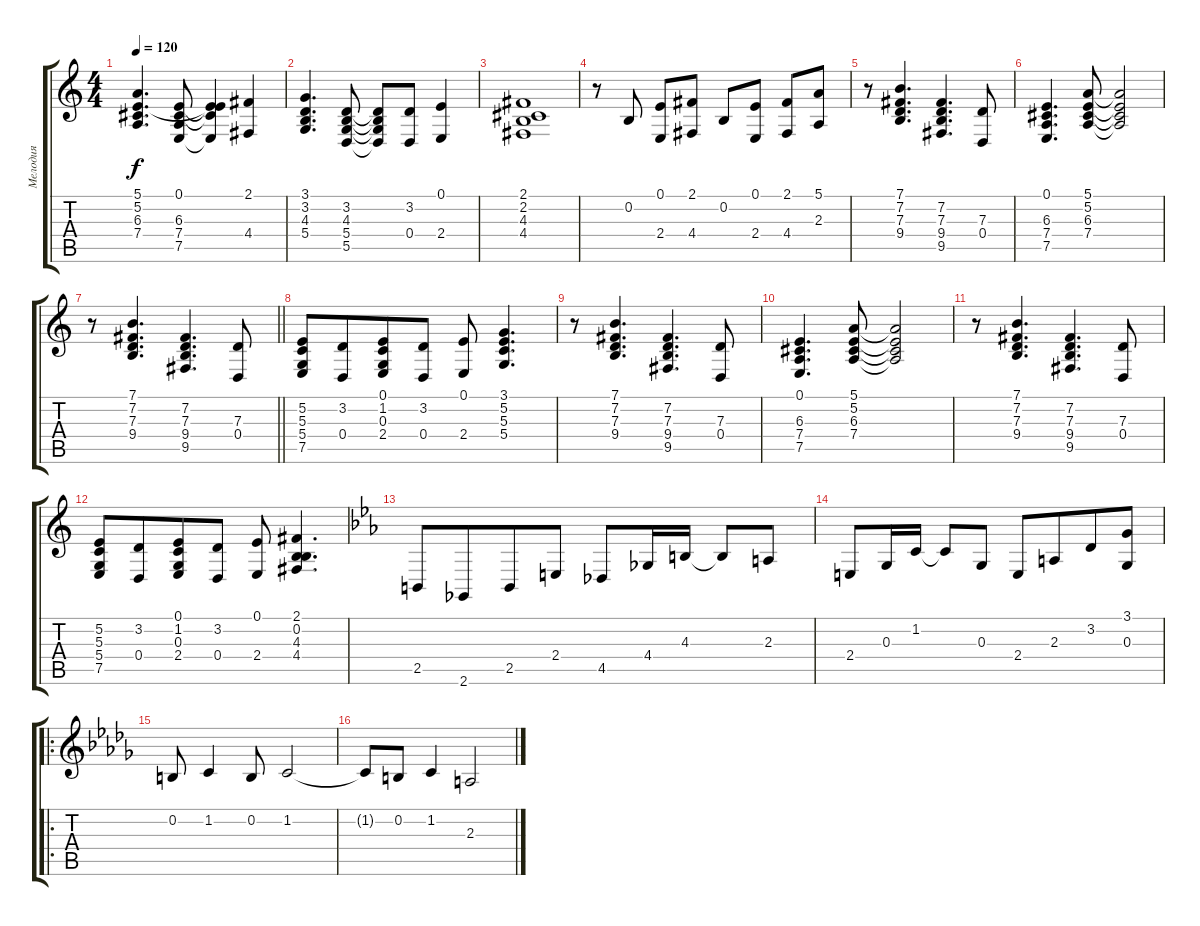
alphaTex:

\track ("Мелодия" "Мелодия") {instrument tenorsax}
\staff {score tabs}
\tuning (E4 B3 G3 D3 A2 E2) {hide}
\ts (4 4)
\tempo 120
\clef g2
\ks c
(5.1 5.2 6.3 7.4).4{d dy f} (0.1 6.3 7.4 7.5).8 (0.1{t} 5.2{t} 6.3{t} 7.5{t}).4 (2.1 4.4).4 |
(3.1 3.2 4.3 5.4).4{d} (3.2 4.3 5.4 5.5).8 (3.2{t} 4.3{t} 5.4{t} 5.5{t}).8 (3.2 0.4).8 (0.1 2.4).4 |
(2.1 2.2 4.3 4.4).1 |
r.8 0.2.8 (0.1 2.4).8 (2.1 4.4).8 0.2.8 (0.1 2.4).8 (2.1 4.4).8 (5.1 2.3).8 |
r.8 (7.1 7.2 7.3 9.4).4{d} (7.2 7.3 9.4 9.5).4{d} (7.3 0.4).8 |
(0.1 6.3 7.4 7.5).4{d} (5.1 5.2 6.3 7.4).8 (5.1{t} 5.2{t} 6.3{t} 7.4{t}).2 |
\barLineRight lightlight
r.8 (7.1 7.2 7.3 9.4).4{d} (7.2 7.3 9.4 9.5).4{d} (7.3 0.4).8 |
(5.2 5.3 5.4 7.5).8 (3.2 0.4).8{beam merge} (0.1 1.2 0.3 2.4).8 (3.2 0.4).8 (0.1 2.4).8 (3.1 5.2 5.3 5.4).4{d} |
r.8 (7.1 7.2 7.3 9.4).4{d} (7.2 7.3 9.4 9.5).4{d} (7.3 0.4).8 |
(0.1 6.3 7.4 7.5).4{d} (5.1 5.2 6.3 7.4).8 (5.1{t} 5.2{t} 6.3{t} 7.4{t}).2 |
r.8 (7.1 7.2 7.3 9.4).4{d} (7.2 7.3 9.4 9.5).4{d} (7.3 0.4).8 |
(5.2 5.3 5.4 7.5).8 (3.2 0.4).8{beam merge} (0.1 1.2 0.3 2.4).8 (3.2 0.4).8 (0.1 2.4).8 (2.1 0.2 4.3 4.4).4{d} |
\ks eb
2.5.8 2.6.8{beam merge} 2.5.8 2.4.8 4.5.8 4.4.16 4.3.16 4.3{t}.8 2.3.8 |
2.4.8 0.3.16 1.2.16 1.2{t}.8 0.3.8 2.4.8 2.3.8{beam merge} 3.2.8 (3.1 0.3).8 |
\ro
\ks db
0.2.8 1.2.4 0.2.8 1.2.2 |
1.2{t}.8 0.2.8 1.2.4 2.3.2
